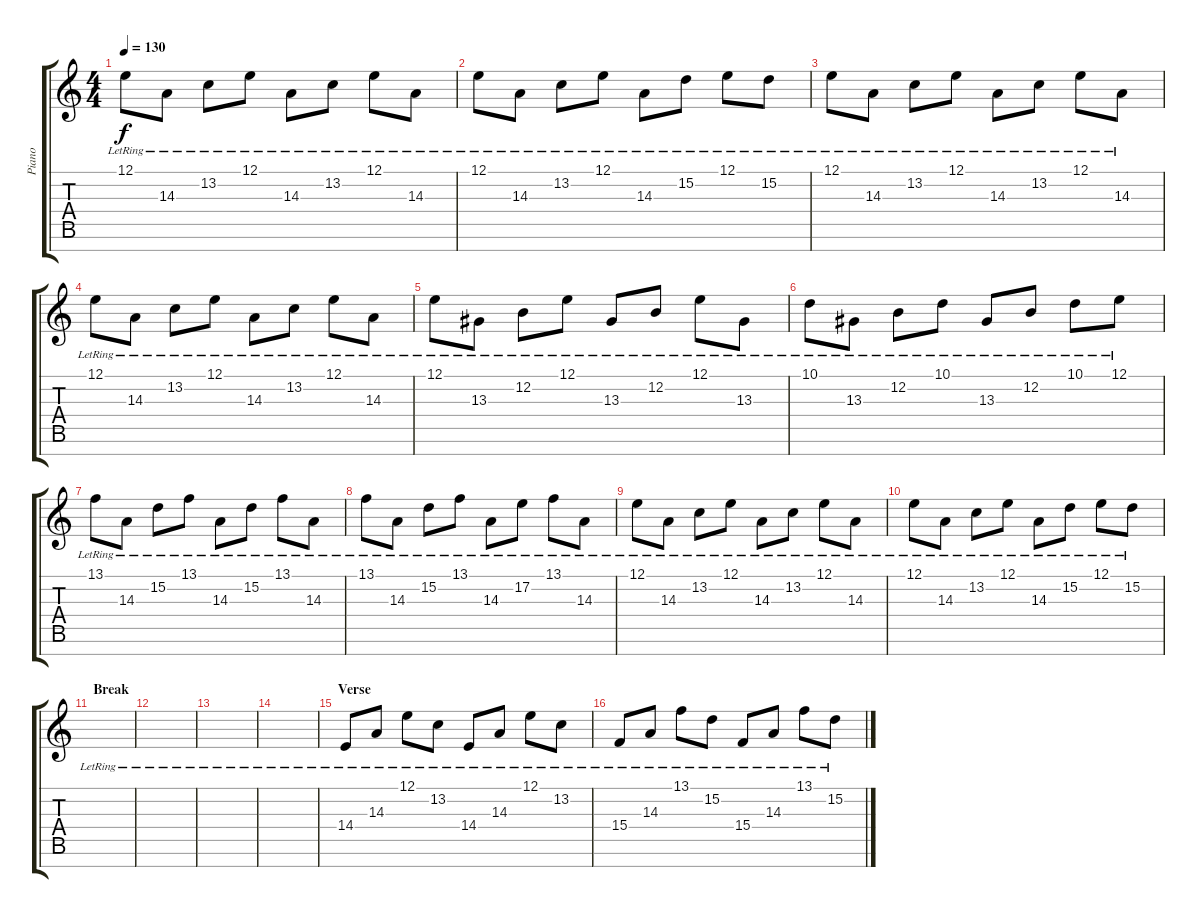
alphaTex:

\track ("Piano" "Piano") {instrument acousticgrandpiano}
\staff {score tabs}
\tuning (E4 B3 G3 D3 A2 E2 B1) {hide}
\ts (4 4)
\tempo 130
\clef g2
\ks c
12.1{lr}.8{dy f} 14.3{lr}.8 13.2{lr}.8 12.1{lr}.8 14.3{lr}.8 13.2{lr}.8 12.1{lr}.8 14.3{lr}.8 |
12.1{lr}.8 14.3{lr}.8 13.2{lr}.8 12.1{lr}.8 14.3{lr}.8 15.2{lr}.8 12.1{lr}.8 15.2{lr}.8 |
12.1{lr}.8 14.3{lr}.8 13.2{lr}.8 12.1{lr}.8 14.3{lr}.8 13.2{lr}.8 12.1{lr}.8 14.3{lr}.8 |
12.1{lr}.8 14.3{lr}.8 13.2{lr}.8 12.1{lr}.8 14.3{lr}.8 13.2{lr}.8 12.1{lr}.8 14.3{lr}.8 |
12.1{lr}.8 13.3{lr}.8 12.2{lr}.8 12.1{lr}.8 13.3{lr}.8 12.2{lr}.8 12.1{lr}.8 13.3{lr}.8 |
10.1{lr}.8 13.3{lr}.8 12.2{lr}.8 10.1{lr}.8 13.3{lr}.8 12.2{lr}.8 10.1{lr}.8 12.1{lr}.8 |
13.1{lr}.8 14.3{lr}.8 15.2{lr}.8 13.1{lr}.8 14.3{lr}.8 15.2{lr}.8 13.1{lr}.8 14.3{lr}.8 |
13.1{lr}.8 14.3{lr}.8 15.2{lr}.8 13.1{lr}.8 14.3{lr}.8 17.2{lr}.8 13.1{lr}.8 14.3{lr}.8 |
12.1{lr}.8 14.3{lr}.8 13.2{lr}.8 12.1{lr}.8 14.3{lr}.8 13.2{lr}.8 12.1{lr}.8 14.3{lr}.8 |
12.1{lr}.8 14.3{lr}.8 13.2{lr}.8 12.1{lr}.8 14.3{lr}.8 15.2{lr}.8 12.1{lr}.8 15.2{lr}.8 |
\section ("" "Break")
|
|
|
|
\section ("" "Verse")
14.4{lr}.8 14.3{lr}.8 12.1{lr}.8 13.2{lr}.8 14.4{lr}.8 14.3{lr}.8 12.1{lr}.8 13.2{lr}.8 |
15.4{lr}.8 14.3{lr}.8 13.1{lr}.8 15.2{lr}.8 15.4{lr}.8 14.3{lr}.8 13.1{lr}.8 15.2{lr}.8
